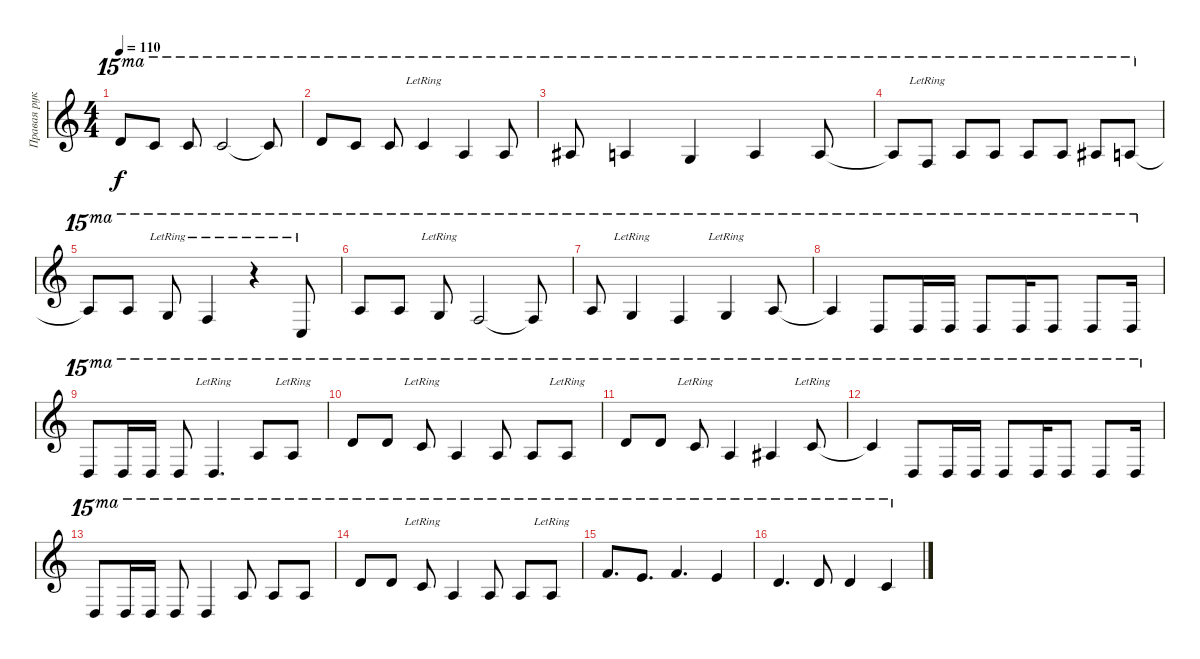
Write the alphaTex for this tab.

\track ("Правая рука" "Правая рук") {instrument brightacousticpiano}
\staff {score}
\tuning (E4 B3 G3 D3 A2 E2) {hide}
\ts (4 4)
\tempo 110
\clef g2
\ks c
22.1{t}.8{ot 15ma dy f} 20.1.8{ot 15ma} 20.1.8{ot 15ma} 20.1.2{ot 15ma} 20.1{t}.8{ot 15ma} |
22.1.8{ot 15ma} 20.1.8{ot 15ma} 20.1.8{ot 15ma} 20.1{lr}.4{ot 15ma} 22.2.4{ot 15ma} 22.2.8{ot 15ma} |
23.2.8{ot 15ma} 22.2.4{ot 15ma} 20.2.4{ot 15ma} 22.2.4{ot 15ma} 22.2.8{ot 15ma} |
22.2{t}.8{ot 15ma} 22.3{lr}.8{ot 15ma} 22.2.8{ot 15ma} 22.2.8{ot 15ma} 22.2.8{ot 15ma} 22.2.8{ot 15ma} 23.2.8{ot 15ma} 22.2.8{ot 15ma} |
22.2{t}.8{ot 15ma} 22.2.8{ot 15ma} 20.2{lr}.8{ot 15ma} 22.3{lr}.4{ot 15ma} r.4{ot 15ma} 22.4{lr}.8{ot 15ma} |
22.2.8{ot 15ma} 22.2.8{ot 15ma} 20.2{lr}.8{ot 15ma} 22.3.2{ot 15ma} 22.3{t}.8{ot 15ma} |
22.2.8{ot 15ma} 20.2{lr}.4{ot 15ma} 22.3.4{ot 15ma} 24.3{lr}.4{ot 15ma} 22.2.8{ot 15ma} |
22.2{t}.4{ot 15ma} 19.3.8{ot 15ma} 19.3.16{ot 15ma} 19.3.16{ot 15ma} 19.3.8{ot 15ma} 19.3.16{ot 15ma} 19.3.8{ot 15ma} 19.3.8{ot 15ma} 19.3.16{ot 15ma} |
19.3.8{ot 15ma} 19.3.16{ot 15ma} 19.3.16{ot 15ma} 19.3.8{ot 15ma} 19.3{lr}.4{d ot 15ma} 22.2.8{ot 15ma} 22.2{lr}.8{ot 15ma} |
22.1.8{ot 15ma} 22.1.8{ot 15ma} 20.1{lr}.8{ot 15ma} 22.2.4{ot 15ma} 22.2.8{ot 15ma} 22.2.8{ot 15ma} 22.2{lr}.8{ot 15ma} |
22.1.8{ot 15ma} 22.1.8{ot 15ma} 20.1{lr}.8{ot 15ma} 22.2.4{ot 15ma} 23.2.4{ot 15ma} 25.2{lr}.8{ot 15ma} |
25.2{t}.4{ot 15ma} 19.3.8{ot 15ma} 19.3.16{ot 15ma} 19.3.16{ot 15ma} 19.3.8{ot 15ma} 19.3.16{ot 15ma} 19.3.8{ot 15ma} 19.3.8{ot 15ma} 19.3.16{ot 15ma} |
19.3.8{ot 15ma} 19.3.16{ot 15ma} 19.3.16{ot 15ma} 19.3.8{ot 15ma} 19.3.4{ot 15ma} 22.2.8{ot 15ma} 22.2.8{ot 15ma} 22.2.8{ot 15ma} |
22.1.8{ot 15ma} 22.1.8{ot 15ma} 20.1{lr}.8{ot 15ma} 22.2.4{ot 15ma} 22.2.8{ot 15ma} 22.2.8{ot 15ma} 22.2{lr}.8{ot 15ma} |
25.1.8{d ot 15ma volume 16} 24.1.8{d ot 15ma} 25.1.4{d ot 15ma} 24.1.4{ot 15ma} |
22.1.4{d ot 15ma} 22.1.8{ot 15ma} 22.1.4{ot 15ma} 20.1.4{ot 15ma}
